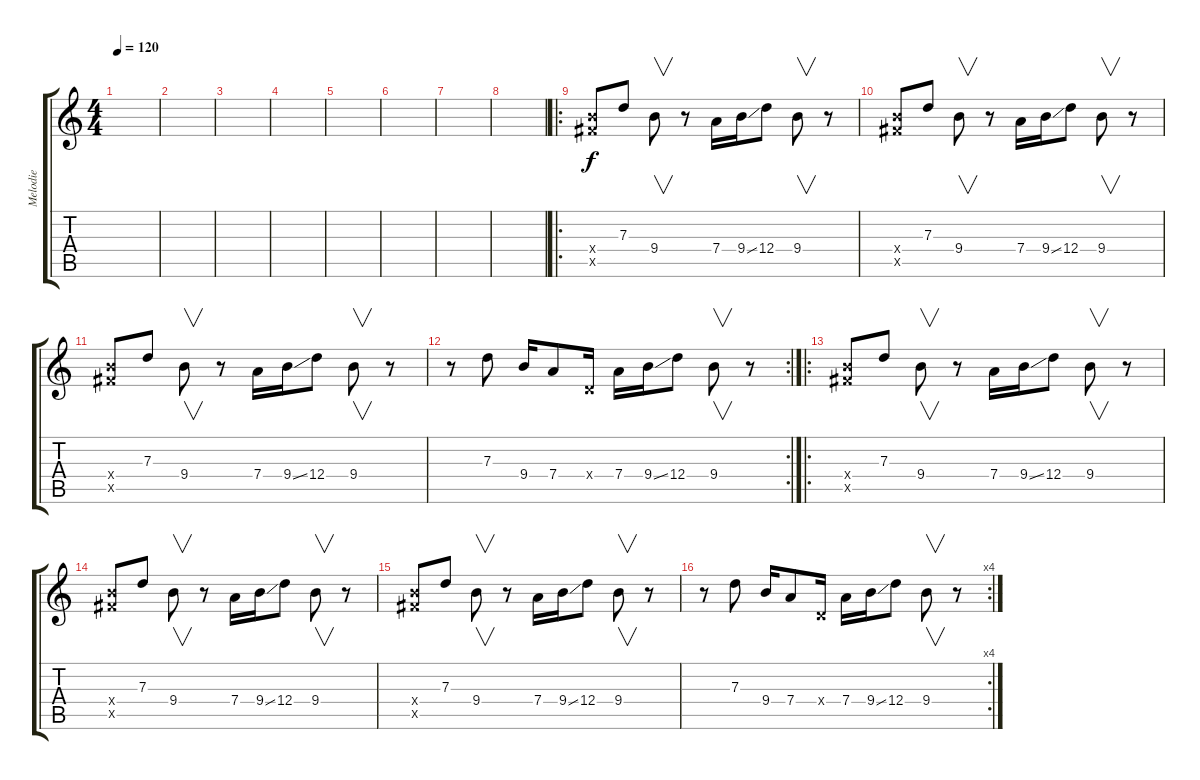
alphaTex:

\track ("Melodie" "Melodie") {instrument distortionguitar}
\staff {score tabs}
\tuning (E4 B3 G3 D3 A2 E2) {hide}
\ts (4 4)
\tempo 120
\clef g2
\ks c
|
|
|
|
|
|
|
|
\ro
(9.4{x} 9.5{x}).8 7.3.8 9.4.8{v} r.8 7.4.16 9.4{ss}.16 12.4.8 9.4.8{v} r.8 |
(9.4{x} 9.5{x}).8 7.3.8 9.4.8{v} r.8 7.4.16 9.4{ss}.16 12.4.8 9.4.8{v} r.8 |
(9.4{x} 9.5{x}).8 7.3.8 9.4.8{v} r.8 7.4.16 9.4{ss}.16 12.4.8 9.4.8{v} r.8 |
\rc 2
r.8 7.3.8 9.4.16 7.4.8 0.4{x}.16 7.4.16 9.4{ss}.16 12.4.8 9.4.8{v} r.8 |
\ro
(9.4{x} 9.5{x}).8 7.3.8 9.4.8{v} r.8 7.4.16 9.4{ss}.16 12.4.8 9.4.8{v} r.8 |
(9.4{x} 9.5{x}).8 7.3.8 9.4.8{v} r.8 7.4.16 9.4{ss}.16 12.4.8 9.4.8{v} r.8 |
(9.4{x} 9.5{x}).8 7.3.8 9.4.8{v} r.8 7.4.16 9.4{ss}.16 12.4.8 9.4.8{v} r.8 |
\rc 4
r.8 7.3.8 9.4.16 7.4.8 0.4{x}.16 7.4.16 9.4{ss}.16 12.4.8 9.4.8{v} r.8
